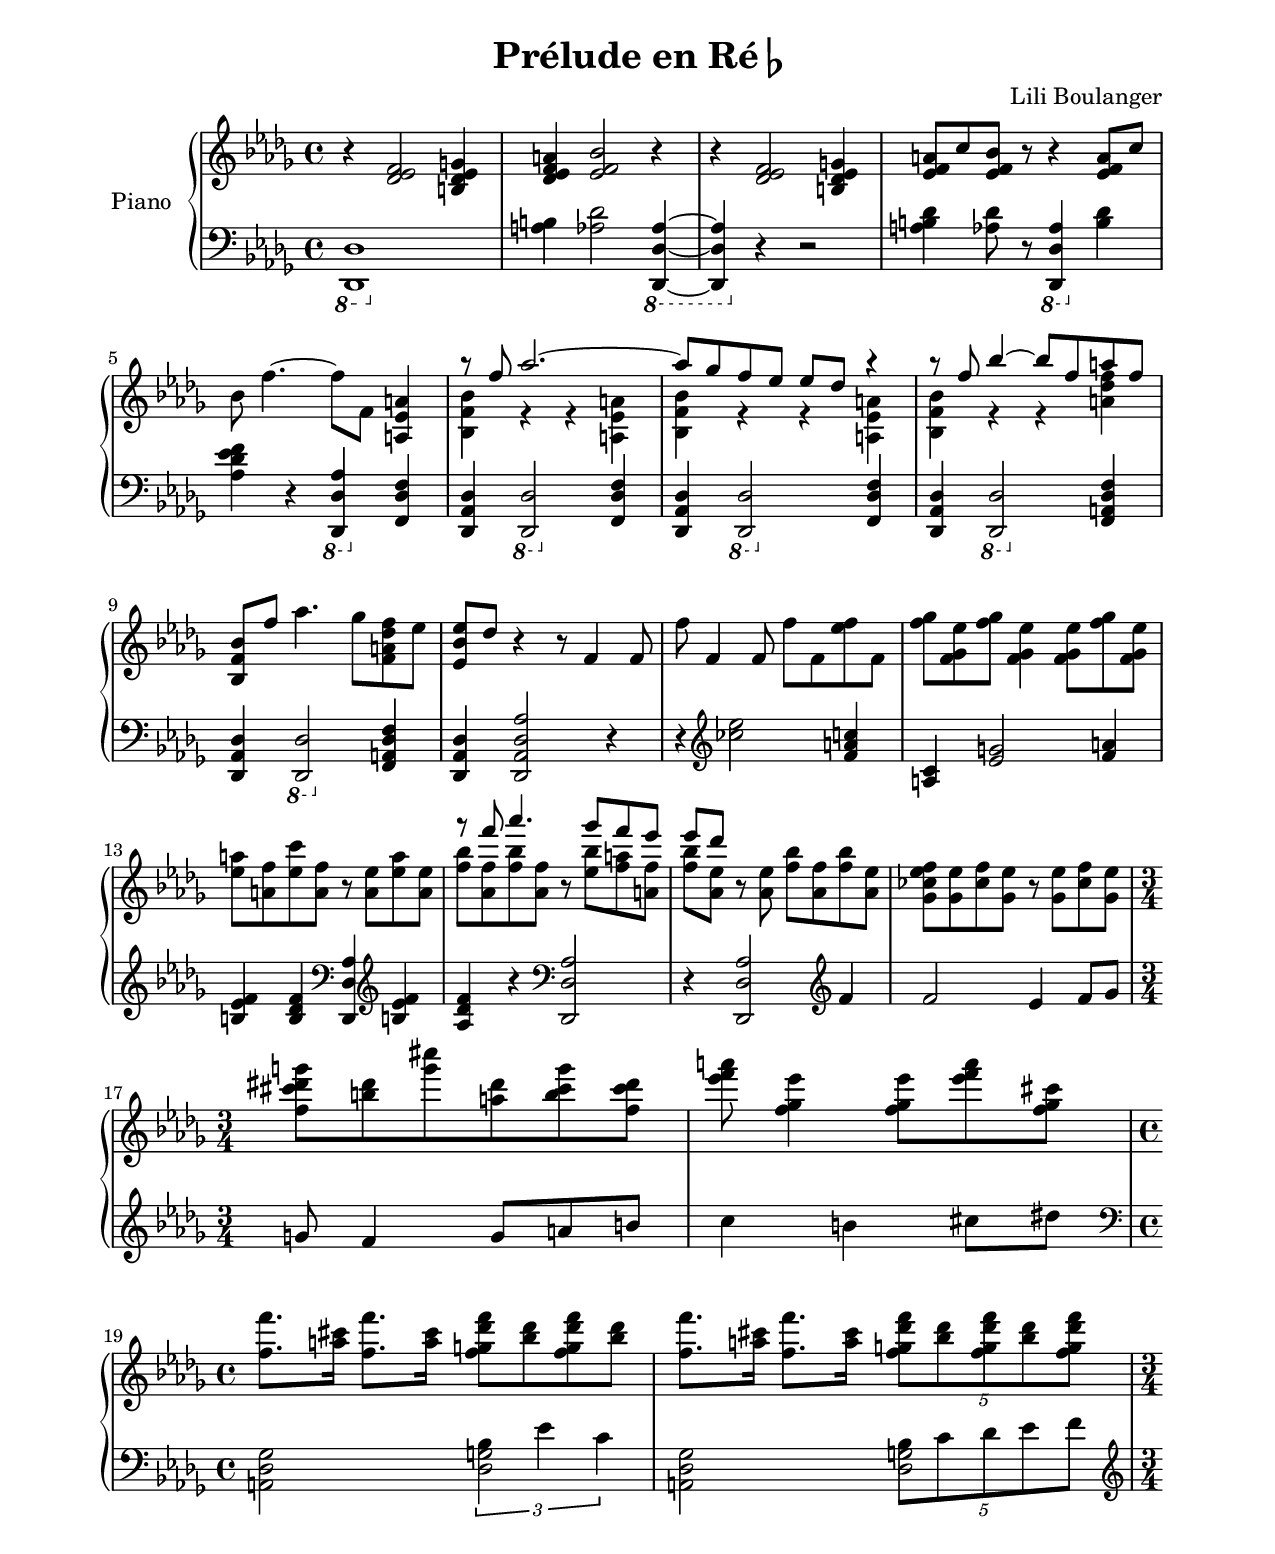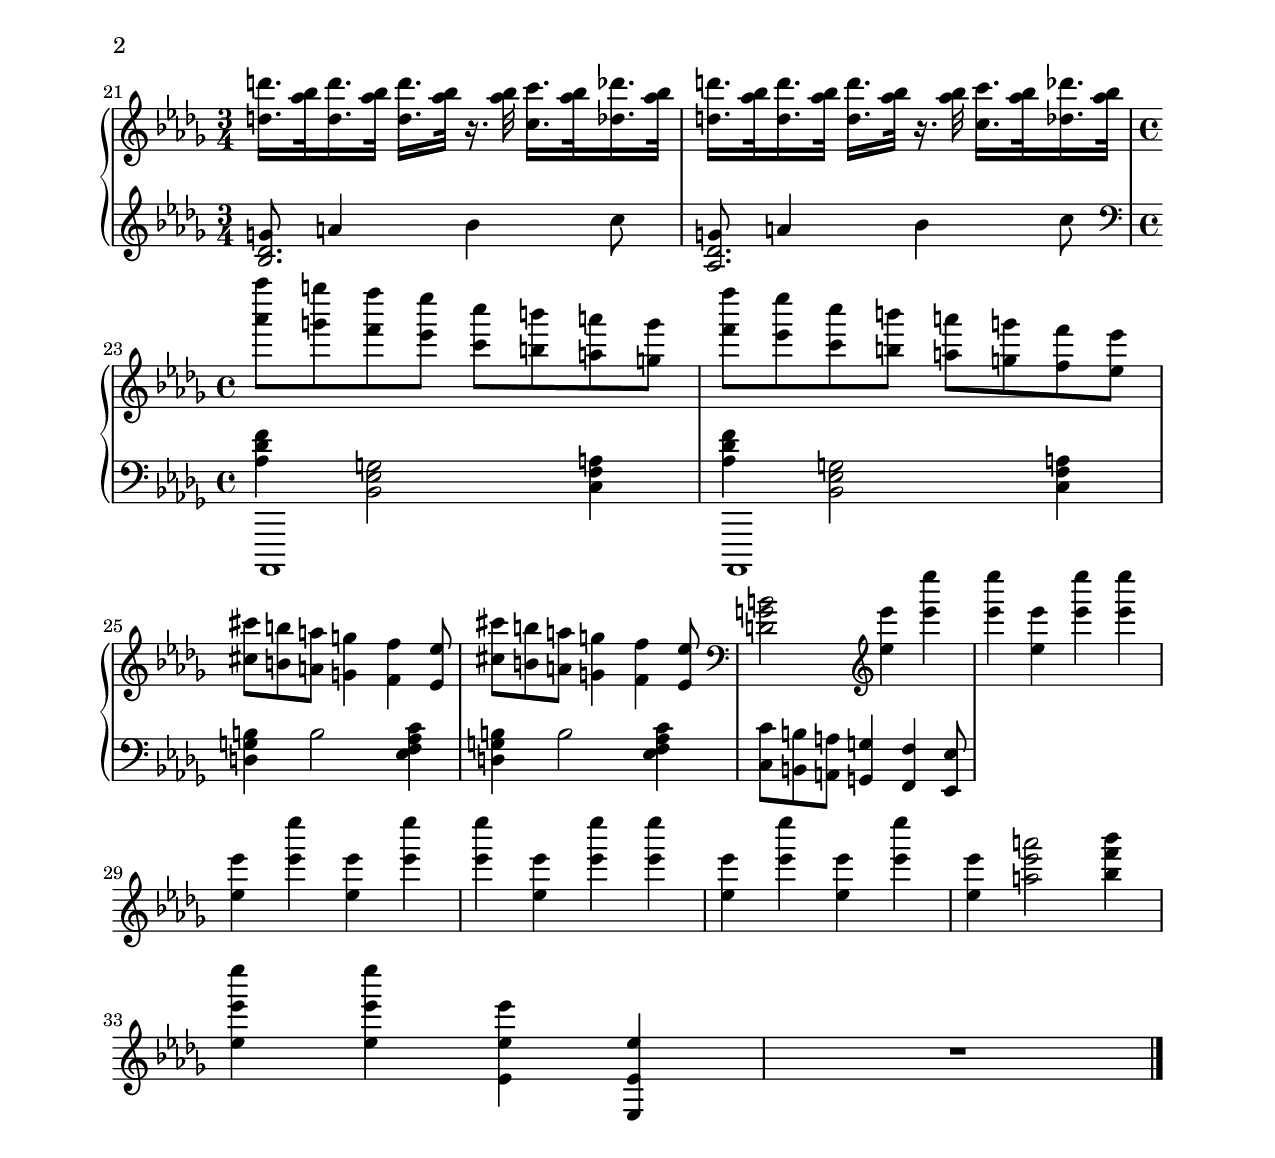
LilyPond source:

\version "2.23.82"

\include "settings.ily"
\include "style.ily"

\header {
  title = \markup { "Prélude en Ré" \flat }
  composer = "Lili Boulanger"
}

key_signature = \key df \major

middle = \relative c'' {
  <bf' f>8 <f af,> <bf f> <f af,> r <bf ef,> <a f> <f a,> |
  <bf f>8 <ef, af,> r <ef af,> <bf' f> <f af,> <bf f> <ef, af,> |
  <f ef cf gf>8 <ef gf,> <f cf> <ef gf,> r <ef gf,> <f cf> <ef gf,> |
}

upper = \relative c' {
  \clef treble
  \key_signature
  \time 4/4

  r4 <df ef f>2 <b df ef g>4 |
  <df ef f a> <ef f bf>2 r4 |
  r <df ef f>2 <b df ef g>4 |
  <ef f a>8 c' <ef, f bf> r r4 <ef f a>8 c' |

  bf8 f'4.~ f8 f, <a ef a,>4 |
  <<
    \new Voice {
      \voiceOne r8 f' af2.~ |
      af8 gf f ef ef df r4 |
      r8 f bf4~ bf8 f a f |
    }
    \new Voice {
      \voiceTwo <bf,, f' bf>4 r r <a ef' a> |
      <bf' f bf,> r r <a ef a,> |
      <bf f bf,> r r <f' df a> |
    }
  >>

  <bf,, f' bf>8 f'' af4. gf8 <f, a df f> ef' |
  <ef, bf' ef> df' r4 r8 f,4 f8 |
  f' f,4 f8 f'8 f, <ef'  f> f, |
  <f' gf> <ef gf, f> <f gf> <ef gf, f>4 <ef gf, f>8 <f gf> <ef gf, f> |

  <a ef> <f a,> <c' ef,> <f, a,> r <ef a,> <a ef> <ef a,> |

  <<
    \new Voice {
      \voiceOne
      r8 f' af4. gf8 f ef |
      ef df s2. |
    }
    \middle
  >>

  \time 3/4

  <g ds cs f,>8 <b, ds> <g' cs> <ds a> <g cs, b> <ds cs f,> |
  <a' f ef> <ef gf, f>4 <ef gf, f>8 <a f ef> <cs, gf f> |

  \time 4/4
  <f f,>8. <cs a>16 <f f,>8. <cs a>16 <f df g, f>8 <df bf> <f df g, f> <df bf> |
  <f f,>8. <cs a>16 <f f,>8. <cs a>16
  \tuplet 5/4 { <f df g, f>8 <df bf> <f df g, f> <df bf> <f df g, f> } |

  \time 3/4

  \repeat unfold 2 {
    <d d,>16. <af bf>32 <d d,>16. <af bf>32 <d d,>16. <af bf>32
    r16. <af bf>32 <c c,>16. <af bf>32 <df df,>16. <af bf>32 |
  }

  \time 4/4

  <af'' af,>8 <g g,> <f f,> <ef ef,> <c c,> <b b,> <a a,> <g g,> |
  <f' f,> <ef ef,> <c c,> <b b,> <a a,> <g g,> <f f,> <ef ef,> |
  \repeat unfold 2 {
    <cs cs,> <b b,> <a a,> <g g,>4 <f f,> <ef ef,>8 |
  }

  \clef "bass"
  <b g d>2

  \clef "treble"
  <ef ef'>4 <ef' ef'> |
  <ef ef'> <ef, ef'> <ef' ef'> <ef ef'> |
  <ef, ef'> <ef' ef'> <ef, ef'> <ef' ef'> |
  <ef ef'> <ef, ef'> <ef' ef'> <ef ef'> |
  <ef, ef'> <ef' ef'> <ef, ef'> <ef' ef'> |
  <ef, ef'> <a' ef a,>2 <bf f bf,>4 |
  <ef ef, ef,> <ef ef, ef,> <ef, ef, ef,> <ef, ef, ef,> |
  R1 |

  \bar "|."
}

lower = \relative c {
  \clef bass
  \key_signature
  \time 4/4

  \ottava #-1 <df, df,>1 \ottava #0 |
  <a'' b>4 <af df>2 \ottava #-1 <df,,, df' af'>4~ |
  <df df' af'>4 \ottava #0 r4 r2 |
  <a''' b df>4 <af df>8 r \ottava #-1 <df,,, df' af'>4 \ottava #0 <b''' df>4 |

  <af df ef f> r \ottava #-1 <df,,, df' af'> \ottava #0 <f' df' f> |
  \repeat unfold 2 {
    <df af' df> \ottava #-1 <df, df'>2 \ottava #0 <f' df' f>4 |
  }

  \repeat unfold 2 {
    <df af' df> \ottava #-1 <df, df'>2 \ottava #0 <f' a df f>4 |
  }
  <df af' df> <df af' df af'>2 r4 |
  r

  \clef "treble"
  <cf''' ef>2 <f, a c>4 |
  <c a> <ef g>2 <f a>4 |

  <f ef b> <f df b>

  \clef "bass"
  <df,, df' af'>

  \clef "treble"
  <f'' ef b>

  <f df af> r

  \clef "bass"
  <df,, df' af'>2 |

  r4 <df df' af'>2

  \clef "treble"
  f''4 |
  f2 ef4 f8 gf |

  \time 3/4

  g8 f4 g8 a b |
  c4 b cs8 ds |

  \time 4/4
  \clef "bass"
  <a,, df gf>2
  <<
    \tuplet 3/2 { bf'4 ef c }
    <df, g>2
  >> |

  <a df gf>2
  <<
    \tuplet 5/4 { bf'8 c df ef f }
    <df, g>2
  >> |

  \clef "treble"
  <<
    { g'8 a4 bf c8 }
    <bf, df>2.
  >> |

  <<
    { g'8 a4 bf c8 }
    <af, df>2.
  >> |

  \time 4/4
  \clef "bass"
  \repeat unfold 2 {
    <<
      { <af df f>4 <g ef bf>2 <a f c>4 }
      \new Voice { af,,,1 }
    >> |
  }

  \repeat unfold 2 {
    <b''' g d>4 b2 <c af f ef>4 |
  }

  <c c,>8 <b b,> <a a,> <g g,>4 <f f,> <ef ef,>8 |
}

\layout {
  \context {
    \Score
    \consists #(set-bars-per-line '(4))
  }
}

\score {
  \new PianoStaff \with {
    instrumentName = "Piano"
  } {
    <<
      \new Staff = "upper" \upper
      \new Staff = "lower" \lower
    >>
  }
}
